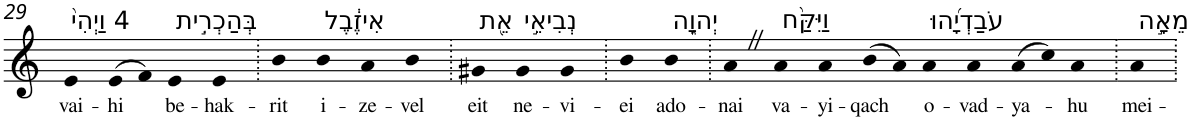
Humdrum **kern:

**kern	**text
*part1	*part1
*staff1	*staff1
*I"Piano	*
*I'Pno	*
!!LO:PB:g=z
*clefG2	*
*k[]	*
=29	=29
!LO:TX:a:t=4 וַיְהִי֙	!
!	!LO:LY:b
4e	vai-
!	!LO:LY:b
(>8e	-hi
8f)	.
!LO:TX:a:t=בְּהַכְרִ֣ית	!
!	!LO:LY:b
4e	be-
!	!LO:LY:b
4e	-hak-
=30.	=30.
!	!LO:LY:b
4b	-rit
!LO:TX:a:t=אִיזֶ֔בֶל	!
!	!LO:LY:b
4b	i-
!	!LO:LY:b
4a	-ze-
!	!LO:LY:b
4b	-vel
=31.	=31.
!LO:TX:a:t=אֵ֖ת	!
!	!LO:LY:b
4g#X	eit
!LO:TX:a:t=נְבִיאֵ֣י	!
!	!LO:LY:b
4g#	ne-
!	!LO:LY:b
4g#	-vi-
=32.	=32.
!	!LO:LY:b
4b	-ei
!LO:TX:a:t=יְהוָ֑ה	!
!	!LO:LY:b
4b	ado-
=33.	=33.
!	!LO:LY:b
4aZ	-nai
!LO:TX:a:t=וַיִּקַּ֨ח	!
!	!LO:LY:b
4a	va-
!	!LO:LY:b
4a	-yi-
!	!LO:LY:b
(>8b	-qach
8a)	.
!LO:TX:a:t=עֹבַדְיָ֜הוּ	!
!	!LO:LY:b
4a	o-
!	!LO:LY:b
4a	-vad-
!	!LO:LY:b
(>8a	-ya-
8cc)	.
!	!LO:LY:b
4a	-hu
=34.	=34.
!LO:TX:a:t=מֵאָ֣ה	!
!	!LO:LY:b
4a	mei-
=.	=.
*-	*-
